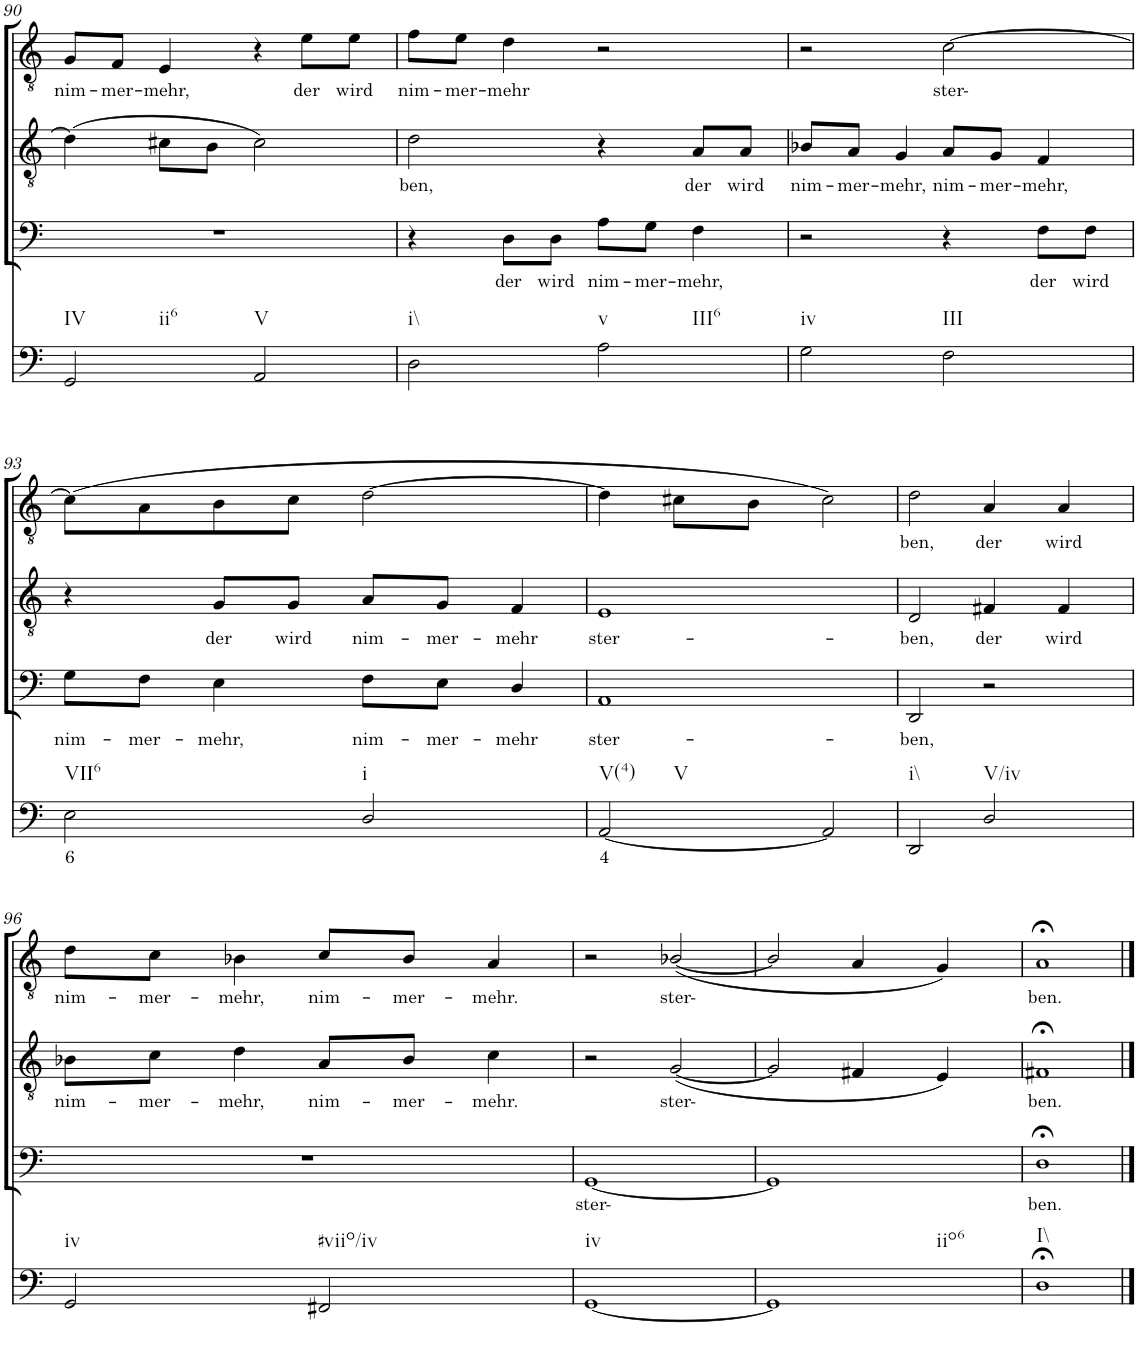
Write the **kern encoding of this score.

**kern	**text	**kern	**text	**kern	**text	**kern	**text
*part4	*part4	*part3	*part3	*part2	*part2	*part1	*part1
*staff4	*staff4	*staff3	*staff3	*staff2	*staff2	*staff1	*staff1
*I"Continuo	*	*I"Bass	*	*I"Tenor II	*	*I"Tenor I	*
!!LO:PB:g=z
*clefF4	*	*clefF4	*	*clefGv2	*	*clefGv2	*
*k[]	*	*k[]	*	*k[]	*	*k[]	*
*M4/4	*	*M4/4	*	*M4/4	*	*M4/4	*
=90	=90	=90	=90	=90	=90	=90	=90
!LO:TX:b:t=IV	!	!	!	!	!	!	!
!LO:TX:b:t=ii6	!	!	!	!	!	!	!
!	!	!	!	!	!	!	!LO:LY:b
2GG/	.	1r	.	(4d\]	.	8G/L	nim-
!	!	!	!	!	!	!	!LO:LY:b
.	.	.	.	.	.	8F/J	mer-
!	!	!	!	!	!	!	!LO:LY:b
.	.	.	.	8c#X\L	.	4E/	mehr,
.	.	.	.	8B\J	.	.	.
!LO:TX:b:t=V	!	!	!	!	!	!	!
2AA/	.	.	.	2c#\)	.	4r	.
!	!	!	!	!	!	!	!LO:LY:b
.	.	.	.	.	.	8e\L	der
!	!	!	!	!	!	!	!LO:LY:b
.	.	.	.	.	.	8e\J	wird
=91	=91	=91	=91	=91	=91	=91	=91
!LO:TX:b:t=i\\	!	!	!	!	!	!	!
!	!	!	!	!	!LO:LY:b	!	!LO:LY:b
2D\	.	4r	.	2d\	ben,	8f\L	nim-
!	!	!	!	!	!	!	!LO:LY:b
.	.	.	.	.	.	8e\J	mer-
!	!	!	!LO:LY:b	!	!	!	!LO:LY:b
.	.	8D\L	der	.	.	4d\	mehr
!	!	!	!LO:LY:b	!	!	!	!
.	.	8D\J	wird	.	.	.	.
!LO:TX:b:t=v	!	!	!	!	!	!	!
!LO:TX:b:t=III6	!	!	!	!	!	!	!
!	!	!	!LO:LY:b	!	!	!	!
2A\	.	8A\L	nim-	4r	.	2r	.
!	!	!	!LO:LY:b	!	!	!	!
.	.	8G\J	mer-	.	.	.	.
!	!	!	!LO:LY:b	!	!LO:LY:b	!	!
.	.	4F\	mehr,	8A/L	der	.	.
!	!	!	!	!	!LO:LY:b	!	!
.	.	.	.	8A/J	wird	.	.
=92	=92	=92	=92	=92	=92	=92	=92
!LO:TX:b:t=iv	!	!	!	!	!	!	!
!	!	!	!	!	!LO:LY:b	!	!
2G\	.	2r	.	8B-X/L	nim-	2r	.
!	!	!	!	!	!LO:LY:b	!	!
.	.	.	.	8A/J	mer-	.	.
!	!	!	!	!	!LO:LY:b	!	!
.	.	.	.	4G/	mehr,	.	.
!LO:TX:b:t=III	!	!	!	!	!	!	!
!	!	!	!	!	!LO:LY:b	!	!LO:LY:b
2F\	.	4r	.	8A/L	nim-	[2c\	ster-
!	!	!	!	!	!LO:LY:b	!	!
.	.	.	.	8G/J	mer-	.	.
!	!	!	!LO:LY:b	!	!LO:LY:b	!	!
.	.	8F\L	der	4F/	mehr,	.	.
!	!	!	!LO:LY:b	!	!	!	!
.	.	8F\J	wird	.	.	.	.
!!LO:LB:g=z
=93	=93	=93	=93	=93	=93	=93	=93
!LO:TX:b:t=VII6	!	!	!	!	!	!	!
!	!LO:LY:b	!	!LO:LY:b	!	!	!	!
2E\	6	8G\L	nim-	4r	.	(8c\L]	.
!	!	!	!LO:LY:b	!	!	!	!
.	.	8F\J	mer-	.	.	8A\	.
!	!	!	!LO:LY:b	!	!LO:LY:b	!	!
.	.	4E\	mehr,	8G/L	der	8B\	.
!	!	!	!	!	!LO:LY:b	!	!
.	.	.	.	8G/J	wird	8c\J	.
!LO:TX:b:t=i	!	!	!	!	!	!	!
!	!	!	!LO:LY:b	!	!LO:LY:b	!	!
2D/	.	8F\L	nim-	8A/L	nim-	[2d\	.
!	!	!	!LO:LY:b	!	!LO:LY:b	!	!
.	.	8E\J	mer-	8G/J	mer-	.	.
!	!	!	!LO:LY:b	!	!LO:LY:b	!	!
.	.	4D/	mehr	4F/	mehr	.	.
=94	=94	=94	=94	=94	=94	=94	=94
!LO:TX:b:t=V(4)	!	!	!	!	!	!	!
!LO:TX:b:t=V	!	!	!	!	!	!	!
!	!LO:LY:b	!	!LO:LY:b	!	!LO:LY:b	!	!
[2AA/	4	1AA	ster-	1E	ster-	4d\]	.
.	.	.	.	.	.	8c#X\L	.
.	.	.	.	.	.	8B\J	.
2AA/]	.	.	.	.	.	2c#\)	.
=95	=95	=95	=95	=95	=95	=95	=95
!LO:TX:b:t=i\\	!	!	!	!	!	!	!
!	!	!	!LO:LY:b	!	!LO:LY:b	!	!LO:LY:b
2DD/	.	2DD/	ben,	2D/	ben,	2d\	ben,
!LO:TX:b:t=V/iv	!	!	!	!	!	!	!
!	!	!	!	!	!LO:LY:b	!	!LO:LY:b
2D/	.	2r	.	4F#X/	der	4A/	der
!	!	!	!	!	!LO:LY:b	!	!LO:LY:b
.	.	.	.	4F#/	wird	4A/	wird
!!LO:LB:g=z
=96	=96	=96	=96	=96	=96	=96	=96
!LO:TX:b:t=iv	!	!	!	!	!	!	!
!	!	!	!	!	!LO:LY:b	!	!LO:LY:b
2GG/	.	1r	.	8B-X\L	nim-	8d\L	nim-
!	!	!	!	!	!LO:LY:b	!	!LO:LY:b
.	.	.	.	8c\J	mer-	8c\J	mer-
!	!	!	!	!	!LO:LY:b	!	!LO:LY:b
.	.	.	.	4d\	mehr,	4B-X\	mehr,
!LO:TX:b:t=#viio/iv	!	!	!	!	!	!	!
!	!	!	!	!	!LO:LY:b	!	!LO:LY:b
2FF#X/	.	.	.	8A/L	nim-	8c/L	nim-
!	!	!	!	!	!LO:LY:b	!	!LO:LY:b
.	.	.	.	8B-/J	mer-	8B-/J	mer-
!	!	!	!	!	!LO:LY:b	!	!LO:LY:b
.	.	.	.	4c\	mehr.	4A/	mehr.
=97	=97	=97	=97	=97	=97	=97	=97
!LO:TX:b:t=iv	!	!	!	!	!	!	!
!	!	!	!LO:LY:b	!	!	!	!
[1GG	.	[1GG	ster-	2r	.	2r	.
!	!	!	!	!	!LO:LY:b	!	!LO:LY:b
.	.	.	.	([2G/	ster-	([2B-X/	ster-
=98	=98	=98	=98	=98	=98	=98	=98
!LO:TX:b:t=iio6	!	!	!	!	!	!	!
1GG]	.	1GG]	.	2G/]	.	2B-/]	.
.	.	.	.	4F#X/	.	4A/	.
.	.	.	.	4E/)	.	4G/)	.
=99	=99	=99	=99	=99	=99	=99	=99
!LO:TX:b:t=I\\	!	!	!	!	!	!	!
!	!	!	!LO:LY:b	!	!LO:LY:b	!	!LO:LY:b
1D;<	.	1D;<	ben.	1F#X;<	ben.	1A;<	ben.
==	==	==	==	==	==	==	==
*-	*-	*-	*-	*-	*-	*-	*-
